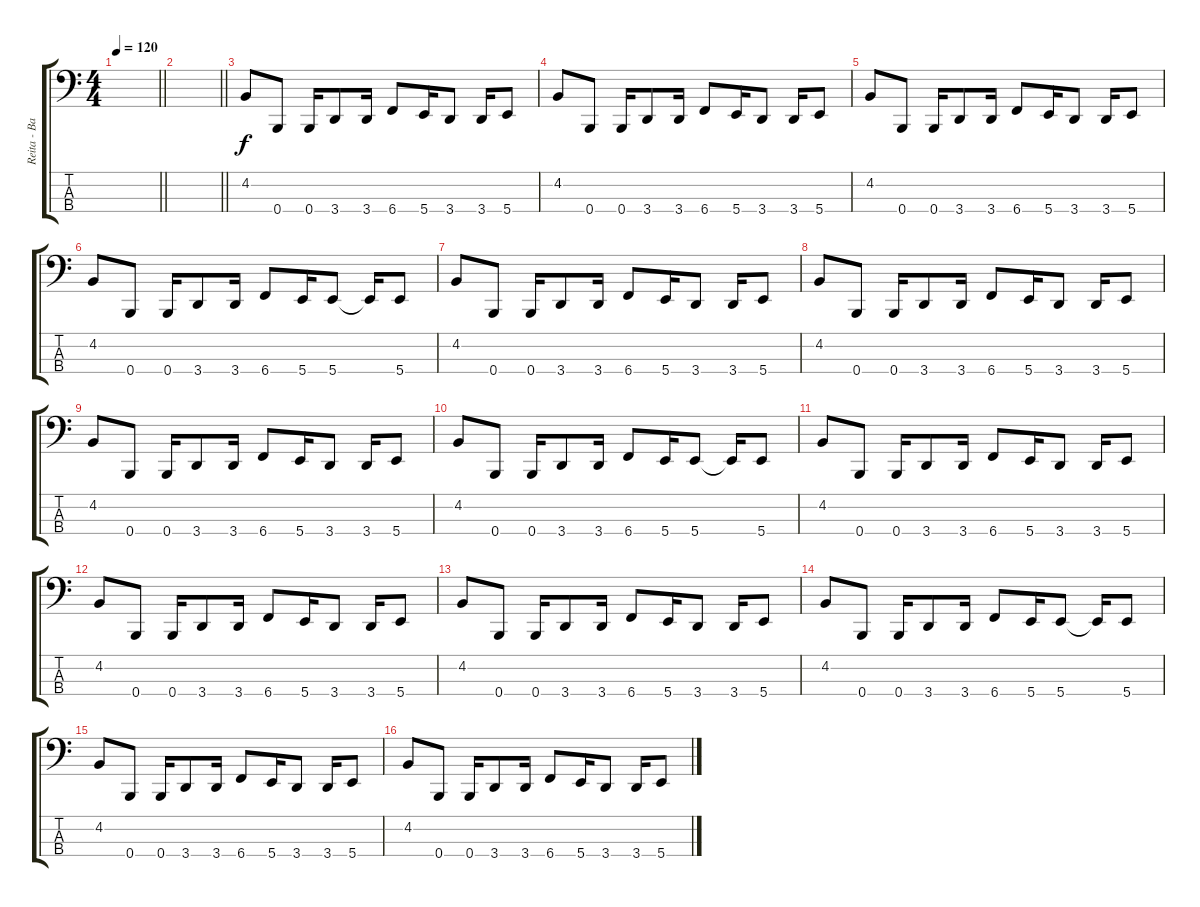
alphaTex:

\track ("Reita - Bass" "Reita - Ba") {instrument electricbasspick}
\staff {score tabs}
\tuning (C2 G1 D1 B0) {hide}
\ts (4 4)
\tempo 120
\clef f4
\barLineRight lightlight
\ks c
|
\barLineRight lightlight
|
4.2.8 0.4.8 0.4.16 3.4.8 3.4.16 6.4.8 5.4.16 3.4.8 3.4.16 5.4.8 |
4.2.8 0.4.8 0.4.16 3.4.8 3.4.16 6.4.8 5.4.16 3.4.8 3.4.16 5.4.8 |
4.2.8 0.4.8 0.4.16 3.4.8 3.4.16 6.4.8 5.4.16 3.4.8 3.4.16 5.4.8 |
4.2.8 0.4.8 0.4.16 3.4.8 3.4.16 6.4.8 5.4.16 5.4.8 5.4{t}.16 5.4.8 |
4.2.8 0.4.8 0.4.16 3.4.8 3.4.16 6.4.8 5.4.16 3.4.8 3.4.16 5.4.8 |
4.2.8 0.4.8 0.4.16 3.4.8 3.4.16 6.4.8 5.4.16 3.4.8 3.4.16 5.4.8 |
4.2.8 0.4.8 0.4.16 3.4.8 3.4.16 6.4.8 5.4.16 3.4.8 3.4.16 5.4.8 |
4.2.8 0.4.8 0.4.16 3.4.8 3.4.16 6.4.8 5.4.16 5.4.8 5.4{t}.16 5.4.8 |
4.2.8 0.4.8 0.4.16 3.4.8 3.4.16 6.4.8 5.4.16 3.4.8 3.4.16 5.4.8 |
4.2.8 0.4.8 0.4.16 3.4.8 3.4.16 6.4.8 5.4.16 3.4.8 3.4.16 5.4.8 |
4.2.8 0.4.8 0.4.16 3.4.8 3.4.16 6.4.8 5.4.16 3.4.8 3.4.16 5.4.8 |
4.2.8 0.4.8 0.4.16 3.4.8 3.4.16 6.4.8 5.4.16 5.4.8 5.4{t}.16 5.4.8 |
4.2.8 0.4.8 0.4.16 3.4.8 3.4.16 6.4.8 5.4.16 3.4.8 3.4.16 5.4.8 |
4.2.8 0.4.8 0.4.16 3.4.8 3.4.16 6.4.8 5.4.16 3.4.8 3.4.16 5.4.8
